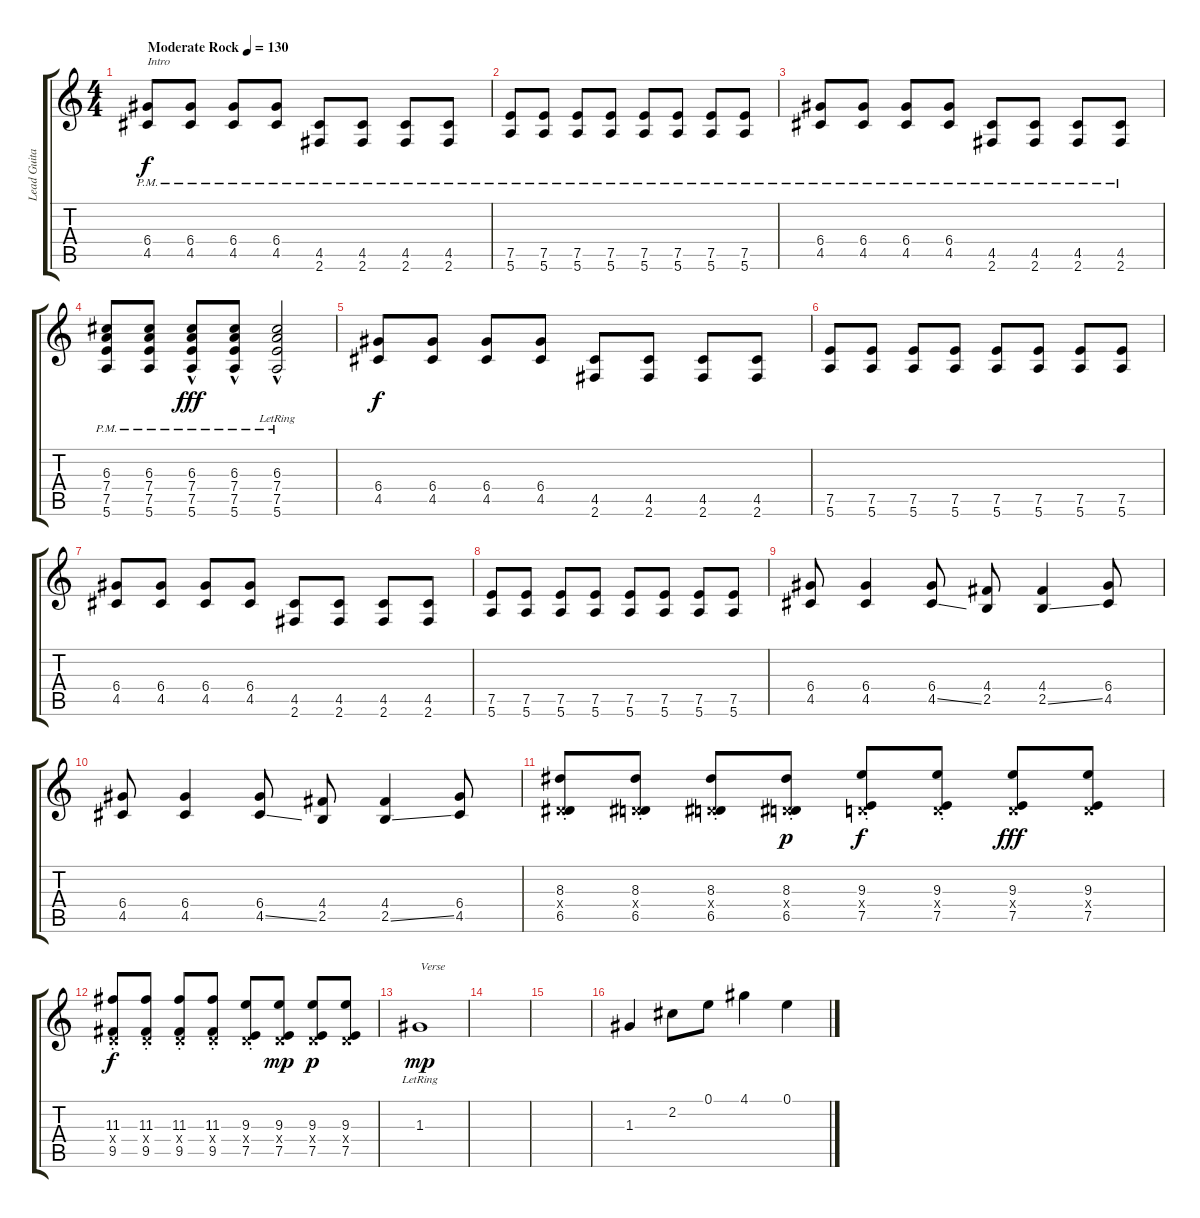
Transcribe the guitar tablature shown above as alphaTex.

\track ("Lead Guitar" "Lead Guita") {instrument overdrivenguitar}
\staff {score tabs}
\tuning (E4 B3 G3 D3 A2 E2) {hide}
\ts (4 4)
\tempo (130 "Moderate Rock")
\clef g2
\ks c
(6.4{pm} 4.5{pm}).8{txt "Intro" dy f instrument overdrivenguitar} (6.4{pm} 4.5{pm}).8 (6.4{pm} 4.5{pm}).8 (6.4{pm} 4.5{pm}).8 (4.5{pm} 2.6{pm}).8 (4.5{pm} 2.6{pm}).8 (4.5{pm} 2.6{pm}).8 (4.5{pm} 2.6{pm}).8 |
(7.5{pm} 5.6{pm}).8 (7.5{pm} 5.6{pm}).8 (7.5{pm} 5.6{pm}).8 (7.5{pm} 5.6{pm}).8 (7.5{pm} 5.6{pm}).8 (7.5{pm} 5.6{pm}).8 (7.5{pm} 5.6{pm}).8 (7.5{pm} 5.6{pm}).8 |
(6.4{pm} 4.5{pm}).8 (6.4{pm} 4.5{pm}).8 (6.4{pm} 4.5{pm}).8 (6.4{pm} 4.5{pm}).8 (4.5{pm} 2.6{pm}).8 (4.5{pm} 2.6{pm}).8 (4.5{pm} 2.6{pm}).8 (4.5{pm} 2.6{pm}).8 |
(6.3{pm} 7.4{pm} 7.5{pm} 5.6{pm}).8 (6.3{pm} 7.4{pm} 7.5{pm} 5.6{pm}).8 (6.3{hac} 7.4{hac pm} 7.5{hac pm} 5.6{hac pm}).8{dy fff} (6.3{hac} 7.4{hac pm} 7.5{hac pm} 5.6{hac}).8 (6.3{hac lr} 7.4{hac pm lr} 7.5{hac pm lr} 5.6{hac lr}).2 |
(6.4 4.5).8{dy f} (6.4 4.5).8 (6.4 4.5).8 (6.4 4.5).8 (4.5 2.6).8 (4.5 2.6).8 (4.5 2.6).8 (4.5 2.6).8 |
(7.5 5.6).8 (7.5 5.6).8 (7.5 5.6).8 (7.5 5.6).8 (7.5 5.6).8 (7.5 5.6).8 (7.5 5.6).8 (7.5 5.6).8 |
(6.4 4.5).8 (6.4 4.5).8 (6.4 4.5).8 (6.4 4.5).8 (4.5 2.6).8 (4.5 2.6).8 (4.5 2.6).8 (4.5 2.6).8 |
(7.5 5.6).8 (7.5 5.6).8 (7.5 5.6).8 (7.5 5.6).8 (7.5 5.6).8 (7.5 5.6).8 (7.5 5.6).8 (7.5 5.6).8 |
(6.4 4.5).8 (6.4 4.5).4 (6.4 4.5{ss}).8 (4.4 2.5).8 (4.4 2.5{ss}).4 (6.4 4.5).8 |
(6.4 4.5).8 (6.4 4.5).4 (6.4 4.5{ss}).8 (4.4 2.5).8 (4.4 2.5{ss}).4 (6.4 4.5).8 |
(8.3{st} 0.4{x} 6.5{st}).8 (8.3{st} 0.4{x} 6.5{st}).8 (8.3{st} 0.4{x} 6.5{st}).8 (8.3{st} 0.4{x} 6.5{st}).8{dy p} (9.3{st} 0.4{x} 7.5{st}).8{dy f} (9.3{st} 0.4{x} 7.5{st}).8 (9.3 0.4{x} 7.5).8{dy fff} (9.3 0.4{x} 7.5).8 |
(11.3{st} 0.4{x} 9.5{st}).8{dy f} (11.3{st} 0.4{x} 9.5{st}).8 (11.3{st} 0.4{x} 9.5{st}).8 (11.3{st} 0.4{x} 9.5{st}).8 (9.3{st} 0.4{x} 7.5{st}).8 (9.3 0.4{x} 7.5).8{dy mp} (9.3 0.4{x} 7.5).8{dy p} (9.3 0.4{x} 7.5).8 |
1.3{lr}.1{txt "Verse" dy mp} |
|
|
1.3.4 2.2.8 0.1.8 4.1.4 0.1.4
